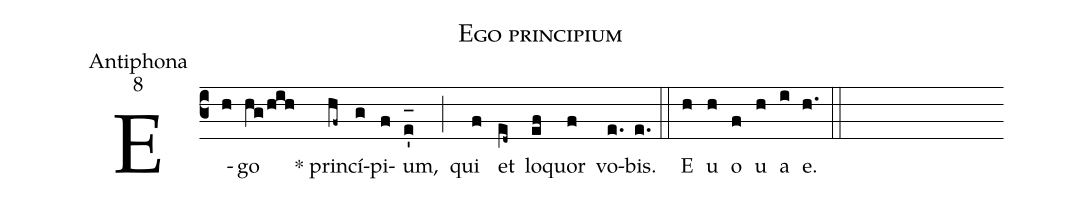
name:Ego principium;
office-part:Antiphona;
mode:8;
%%
(c3) E(h)go(hg/hih) () * prin(hf~)cí(g)pi(f)um,(e'_[oh:h]) (;) qui(f) et(e[ll:1]d~) lo(ef)quor(f) vo(e.)bis.(e.) (::) <eu>E(h) u(h) o(f) u(h) a(i) e.</eu>(h.) (::)
